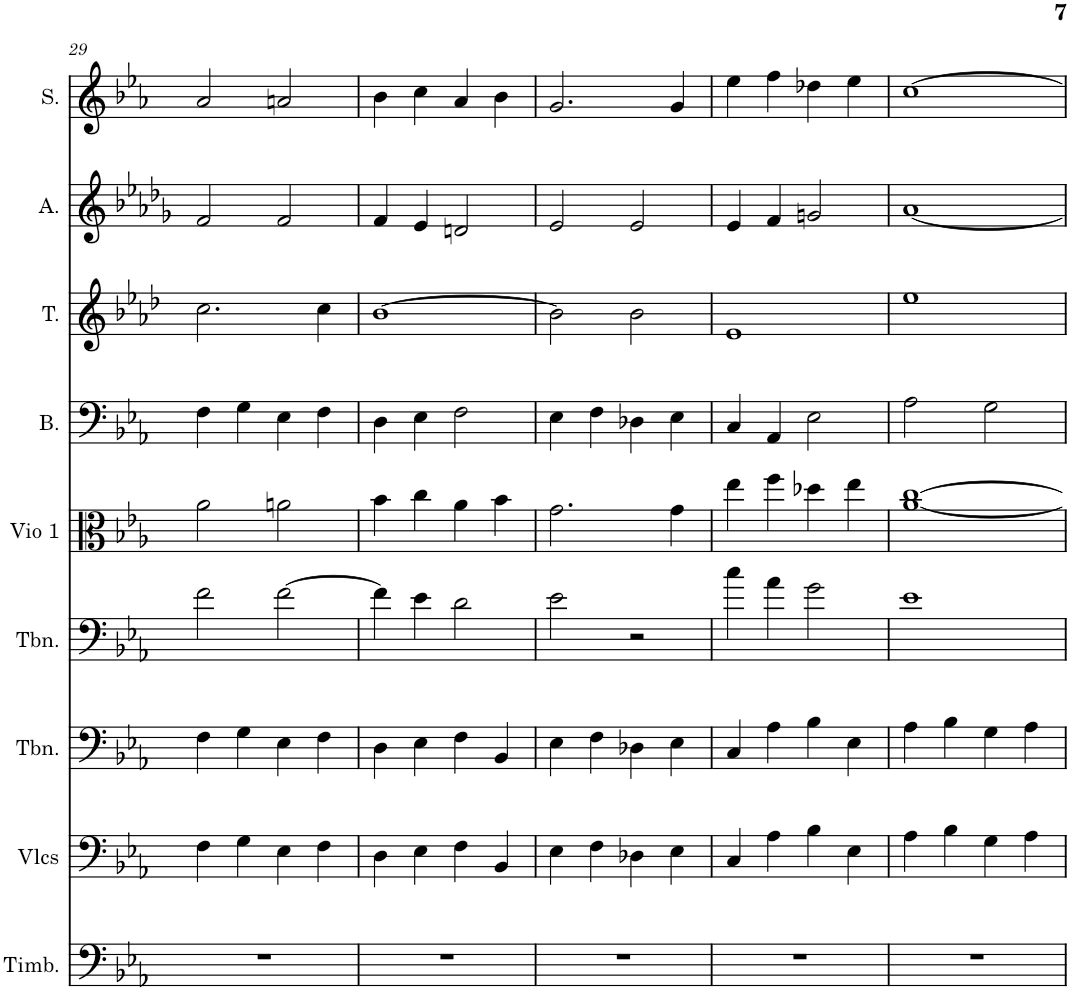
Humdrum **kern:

**kern	**kern	**kern	**kern	**kern	**kern	**kern	**kern	**kern
*part9	*part8	*part7	*part6	*part5	*part4	*part3	*part2	*part1
*staff9	*staff8	*staff7	*staff6	*staff5	*staff4	*staff3	*staff2	*staff1
*I"Timbales, Staff-1	*I"Violoncelles, D'Bass/Strings, etc	*I"Trombone, Synth strings, etc	*I"Trombone, Synth strings 2	*I"1st violins	*I"Basse	*I"Tenor	*I"Alto	*I"Soprano
*I'Timb.	*I'Vlcs	*I'Tbn.	*I'Tbn.	*I'Vio 1	*I'B.	*I'T.	*I'A.	*I'S.
!!LO:PB:g=z
*clefF4	*clefF4	*clefF4	*clefF4	*clefC3	*clefF4	*clefG2	*clefG2	*clefG2
*k[b-e-a-]	*k[b-e-a-]	*k[b-e-a-]	*k[b-e-a-]	*k[b-e-a-]	*k[b-e-a-]	*k[b-e-a-d-]	*k[b-e-a-d-g-]	*k[b-e-a-]
*M4/4	*M4/4	*M4/4	*M4/4	*M4/4	*M4/4	*M4/4	*M4/4	*M4/4
=29	=29	=29	=29	=29	=29	=29	=29	=29
1r	4F\	4F\	2f\	2a-\	4F\	2.cc\	2f/	2a-/
.	4G\	4G\	.	.	4G\	.	.	.
.	4E-\	4E-\	[2f\	2an\	4E-\	.	2f/	2an/
.	4F\	4F\	.	.	4F\	4cc\	.	.
=30	=30	=30	=30	=30	=30	=30	=30	=30
1r	4D\	4D\	4f\]	4b-\	4D\	[1b-	4f/	4b-\
.	4E-\	4E-\	4e-\	4cc\	4E-\	.	4e-/	4cc\
.	4F\	4F\	2d\	4a-\	2F\	.	2dn/	4a-/
.	4BB-/	4BB-/	.	4b-\	.	.	.	4b-\
=31	=31	=31	=31	=31	=31	=31	=31	=31
1r	4E-\	4E-\	2e-\	2.g\	4E-\	2b-\]	2e-/	2.g/
.	4F\	4F\	.	.	4F\	.	.	.
.	4D-X\	4D-X\	2r	.	4D-X\	2b-\	2e-/	.
.	4E-\	4E-\	.	4g\	4E-\	.	.	4g/
=32	=32	=32	=32	=32	=32	=32	=32	=32
1r	4C/	4C/	4cc\	4ee-\	4C/	1e-	4e-/	4ee-\
.	4A-\	4A-\	4a-\	4ff\	4AA-/	.	4f/	4ff\
.	4B-\	4B-\	2g\	4dd-X\	2E-\	.	2gn/	4dd-X\
.	4E-\	4E-\	.	4ee-\	.	.	.	4ee-\
=33	=33	=33	=33	=33	=33	=33	=33	=33
1r	4A-\	4A-\	1e-	[1a- [1cc	2A-\	1ee-	[1a-	[1cc
.	4B-\	4B-\	.	.	.	.	.	.
.	4G\	4G\	.	.	2G\	.	.	.
.	4A-\	4A-\	.	.	.	.	.	.
=	=	=	=	=	=	=	=	=
*-	*-	*-	*-	*-	*-	*-	*-	*-
